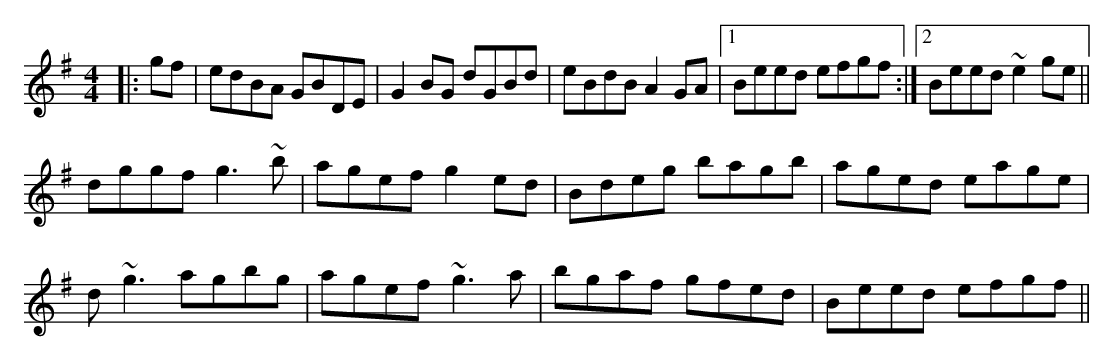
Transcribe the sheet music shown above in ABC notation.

X:1
M:4/4
K:G
|:gf|edBA GBDE|G2BG dGBd|eBdB A2GA|1 Beed efgf:|2 Beed ~e2ge||
dggf g3~b|agef g2ed|Bdeg bagb|aged eage|
d~g3 agbg|agef ~g3a|bgaf gfed|Beed efgf||
